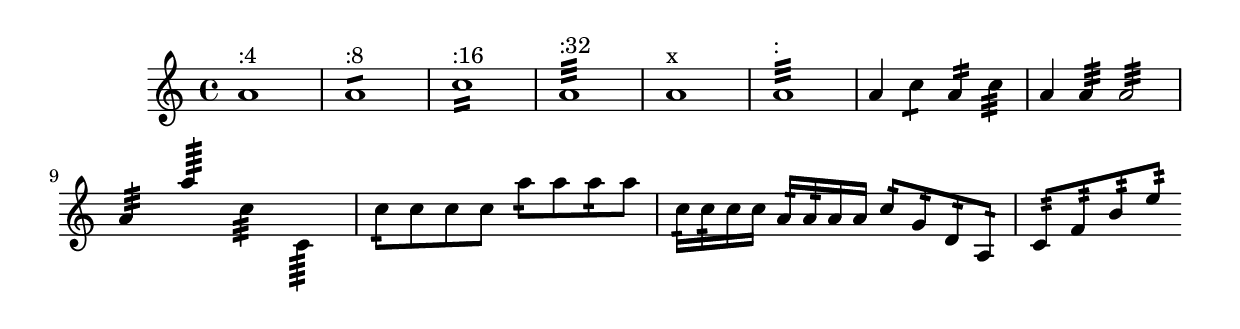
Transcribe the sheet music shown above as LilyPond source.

\header{
texidoc="
Stem tremolos or rolls are tremolo signs that look like beam segments
crossing stems.  If the stem is in a beam, the tremolo must be parallel
to the beam.  If the stem is invisible (eg. on a whole note), the
tremolo must be centered on the note.
";
}

\version "1.3.117";
\score{
	\context Voice\notes \relative c''{
		%%?
		\property Voice.textVerticalDirection = #1
		%% burp, is this in staff or half spaces, or what?
		\property Voice.textScriptPadding = #15
		a1:4^":4" a:8^":8" c:16^":16" a:32^":32" a^"x" a:^":"
		a4:4 c:8 a:16 c:32 a a: a2:
		\break
		\stemUp
		a4:32 a'4:64 
		\stemDown
		c,4:32 c,4:64
		\stemBoth
		c'8:16 c c c
		a': a a: a
		c,16:32 c: c c a16:32 a: a a
		c8:16 g: d: a:
		c8:32 f: b: e:
	}
}
